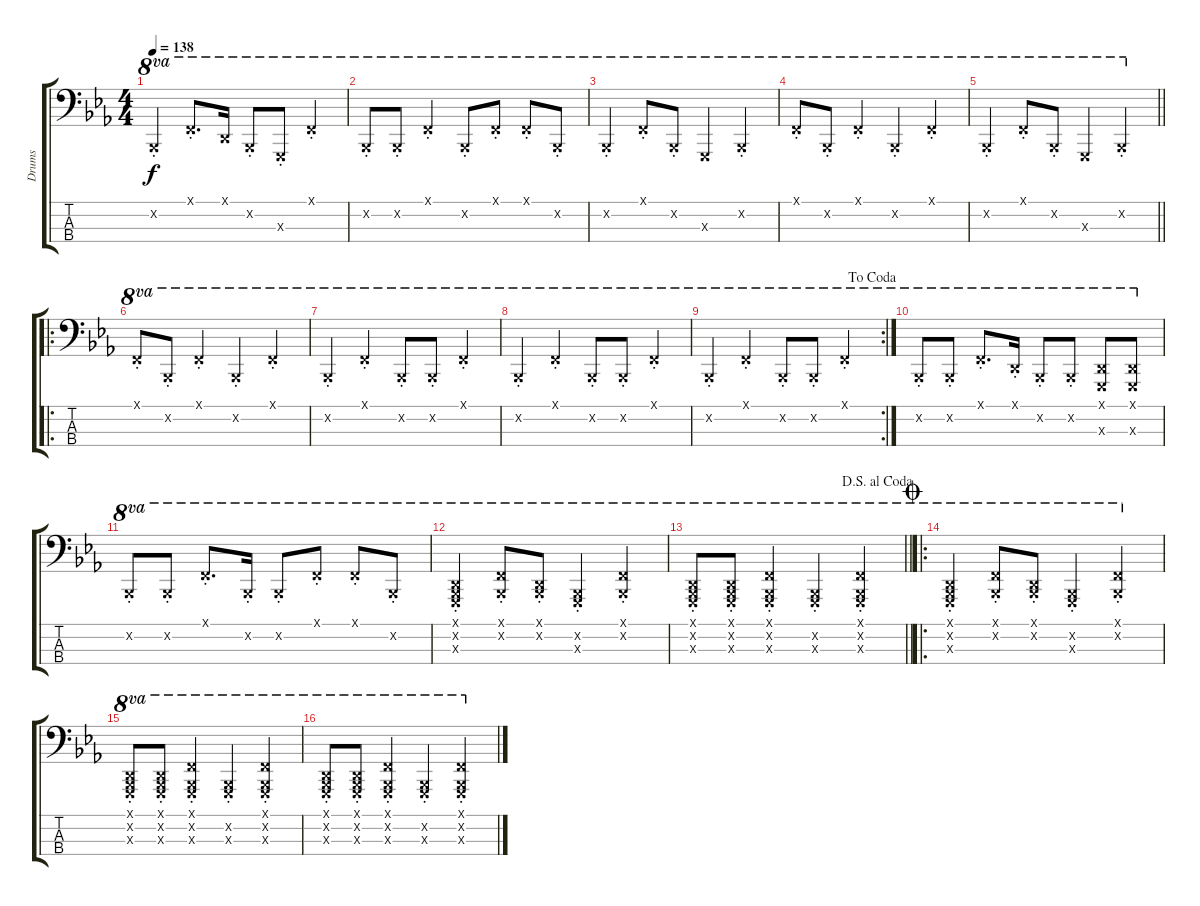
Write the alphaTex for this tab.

\track ("Drums" "Drums") {instrument synthdrum}
\staff {score tabs}
\tuning (F2 C2 G1 C1) {hide}
\ts (4 4)
\tempo 138
\clef f4
\ks eb
10.2{st x}.4{ot 8va dy f} 12.1{st x}.8{d ot 8va} 9.1{x}.16{ot 8va} 10.2{st x}.8{ot 8va} 12.3{st x}.8{ot 8va} 12.1{st x}.4{ot 8va} |
10.2{st x}.8{ot 8va} 10.2{st x}.8{ot 8va} 12.1{st x}.4{ot 8va} 10.2{st x}.8{ot 8va} 12.1{st x}.8{ot 8va} 12.1{st x}.8{ot 8va} 10.2{st x}.8{ot 8va} |
10.2{st x}.4{ot 8va} 12.1{st x}.8{ot 8va} 10.2{st x}.8{ot 8va} 12.3{x}.4{ot 8va} 10.2{st x}.4{ot 8va} |
12.1{st x}.8{ot 8va} 10.2{st x}.8{ot 8va} 12.1{st x}.4{ot 8va} 10.2{st x}.4{ot 8va} 12.1{st x}.4{ot 8va} |
\barLineRight lightlight
10.2{st x}.4{ot 8va} 12.1{st x}.8{ot 8va} 10.2{st x}.8{ot 8va} 12.3{x}.4{ot 8va} 10.2{st x}.4{ot 8va} |
\ro
12.1{st x}.8{ot 8va} 10.2{st x}.8{ot 8va} 12.1{st x}.4{ot 8va} 10.2{st x}.4{ot 8va} 12.1{st x}.4{ot 8va} |
10.2{st x}.4{ot 8va} 12.1{st x}.4{ot 8va} 10.2{st x}.8{ot 8va} 10.2{st x}.8{ot 8va} 12.1{st x}.4{ot 8va} |
10.2{st x}.4{ot 8va} 12.1{st x}.4{ot 8va} 10.2{st x}.8{ot 8va} 10.2{st x}.8{ot 8va} 12.1{st x}.4{ot 8va} |
\rc 2
\jump dacoda
10.2{st x}.4{ot 8va} 12.1{st x}.4{ot 8va} 10.2{st x}.8{ot 8va} 10.2{st x}.8{ot 8va} 12.1{st x}.4{ot 8va} |
10.2{st x}.8{ot 8va} 10.2{st x}.8{ot 8va} 12.1{st x}.8{d ot 8va} 9.1{st x}.16{ot 8va} 10.2{st x}.8{ot 8va} 10.2{st x}.8{ot 8va} (9.1{x} 12.3{x}).8{ot 8va} (9.1{x} 12.3{x}).8{ot 8va} |
10.2{st x}.8{ot 8va} 10.2{st x}.8{ot 8va} 12.1{st x}.8{d ot 8va} 10.2{st x}.16{ot 8va} 10.2{st x}.8{ot 8va} 12.1{st x}.8{ot 8va} 12.1{st x}.8{ot 8va} 10.2{st x}.8{ot 8va} |
(9.1{st x} 10.2{st x} 12.3{st x}).4{ot 8va} (12.1{st x} 10.2{st x}).8{ot 8va} (9.1{st x} 10.2{st x}).8{ot 8va} (10.2{st x} 12.3{st x}).4{ot 8va} (12.1{st x} 10.2{st x}).4{ot 8va} |
\jump dalsegnoalcoda
\barLineRight lightlight
(9.1{st x} 10.2{st x} 12.3{st x}).8{ot 8va} (9.1{st x} 10.2{st x} 12.3{st x}).8{ot 8va} (12.1{st x} 10.2{st x} 12.3{st x}).4{ot 8va} (10.2{st x} 12.3{st x}).4{ot 8va} (12.1{st x} 10.2{st x} 12.3{st x}).4{ot 8va} |
\ro
\jump coda
(9.1{st x} 10.2{st x} 12.3{st x}).4{ot 8va} (12.1{st x} 10.2{st x}).8{ot 8va} (9.1{st x} 10.2{st x}).8{ot 8va} (10.2{st x} 12.3{st x}).4{ot 8va} (12.1{st x} 10.2{st x}).4{ot 8va} |
(9.1{st x} 10.2{st x} 12.3{st x}).8{ot 8va} (9.1{st x} 10.2{st x} 12.3{st x}).8{ot 8va} (12.1{st x} 10.2{st x} 12.3{st x}).4{ot 8va} (10.2{st x} 12.3{st x}).4{ot 8va} (12.1{st x} 10.2{st x} 12.3{st x}).4{ot 8va} |
(9.1{st x} 10.2{st x} 12.3{st x}).8{ot 8va} (9.1{st x} 10.2{st x} 12.3{st x}).8{ot 8va} (12.1{st x} 10.2{st x} 12.3{st x}).4{ot 8va} (10.2{st x} 12.3{st x}).4{ot 8va} (12.1{st x} 10.2{st x} 12.3{st x}).4{ot 8va}
